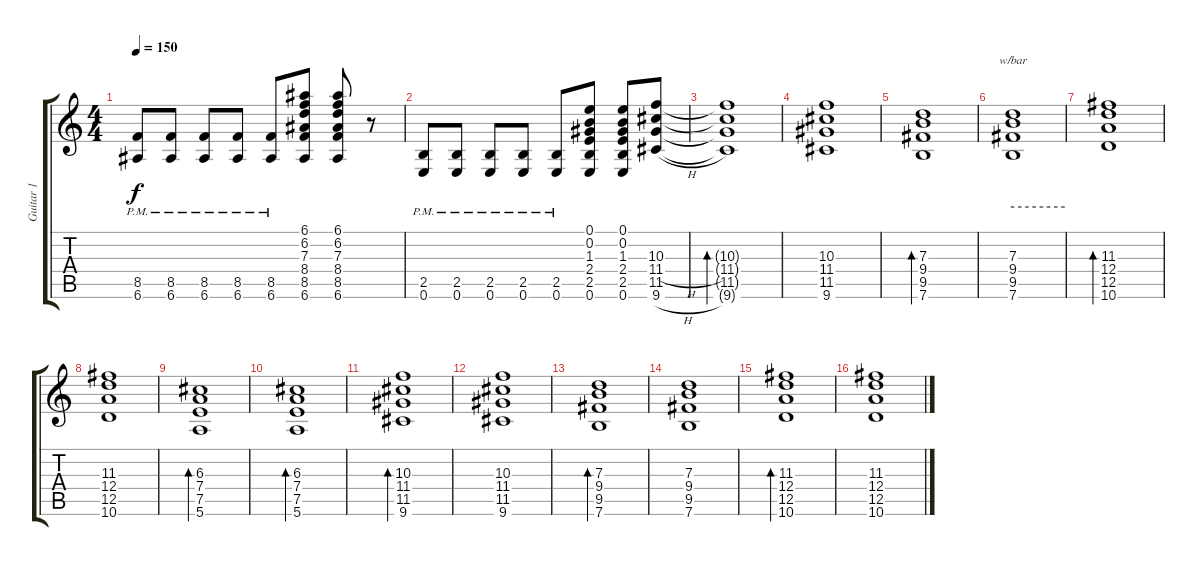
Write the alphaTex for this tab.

\track ("Guitar 1" "Guitar 1") {instrument overdrivenguitar}
\staff {score tabs}
\tuning (E4 B3 G3 D3 A2 E2) {hide}
\ts (4 4)
\tempo 150
\clef g2
\ks c
(8.5{pm} 6.6{pm}).8{dy f} (8.5{pm} 6.6{pm}).8 (8.5{pm} 6.6{pm}).8 (8.5{pm} 6.6{pm}).8 (8.5{pm} 6.6{pm}).8 (6.1 6.2 7.3 8.4 8.5 6.6).8 (6.1 6.2 7.3 8.4 8.5 6.6).8 r.8 |
(2.5{pm} 0.6{pm}).8 (2.5{pm} 0.6{pm}).8 (2.5{pm} 0.6{pm}).8 (2.5{pm} 0.6{pm}).8 (2.5{pm} 0.6{pm}).8 (0.1 0.2 1.3 2.4 2.5 0.6).8 (0.1 0.2 1.3 2.4 2.5 0.6).8 (10.3 11.4{h} 11.5 9.6{h}).8 |
(10.3{t} 11.4{t} 11.5{t} 9.6{t}).1{bd 480} |
(10.3 11.4 11.5 9.6).1 |
(7.3 9.4 9.5 7.6).1{bd 480} |
(7.3 9.4 9.5 7.6).1{tbe (hold default 0 0 60 0)} |
(11.3 12.4 12.5 10.6).1{bd 480} |
(11.3 12.4 12.5 10.6).1 |
(6.3 7.4 7.5 5.6).1{bd 480} |
(6.3 7.4 7.5 5.6).1{bd 480} |
(10.3 11.4 11.5 9.6).1{bd 480} |
(10.3 11.4 11.5 9.6).1 |
(7.3 9.4 9.5 7.6).1{bd 480} |
(7.3 9.4 9.5 7.6).1 |
(11.3 12.4 12.5 10.6).1{bd 480} |
(11.3 12.4 12.5 10.6).1
